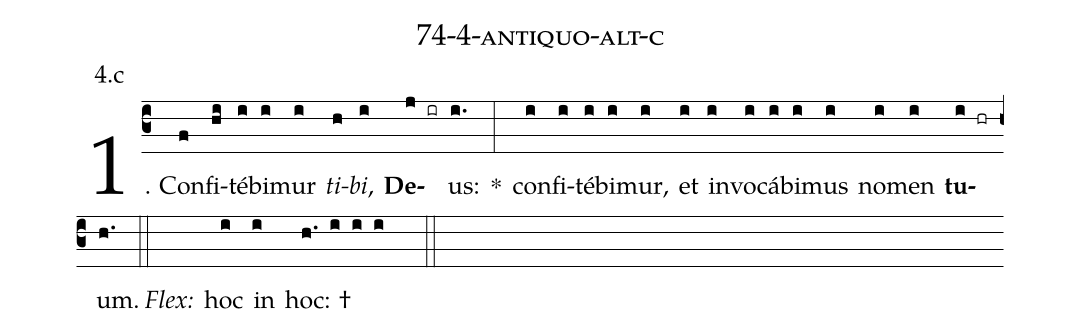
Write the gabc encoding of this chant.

name: 74-4-antiquo-alt-c;
annotation: 4.c;
%%
(c3)1. Con(f)fi(hi)té(i)bi(i)mur(i) <i>ti</i>(h)<i>bi</i>,(i) <b>De</b>(j ir)us:(i.) *(:) con(i)fi(i)té(i)bi(i)mur,(i) et(i) in(i)vo(i)cá(i)bi(i)mus(i) no(i)men(i) <b>tu</b>(i hr)um.(h.) (::)
<i>Flex:</i>()  hoc(i) in(i) hoc: †(h. i i i  ::)
